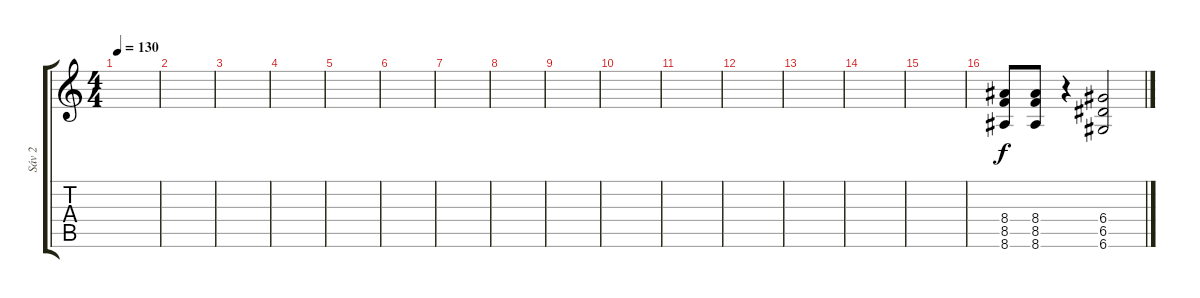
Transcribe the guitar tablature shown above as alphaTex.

\track ("Sáv 2" "Sáv 2") {instrument distortionguitar}
\staff {score tabs}
\tuning (E4 B3 G3 D3 A2 D2) {hide}
\ts (4 4)
\tempo 130
\clef g2
\ks c
|
|
|
|
|
|
|
|
|
|
|
|
|
|
|
(8.4 8.5 8.6).8 (8.4 8.5 8.6).8 r.4 (6.4 6.5 6.6).2
